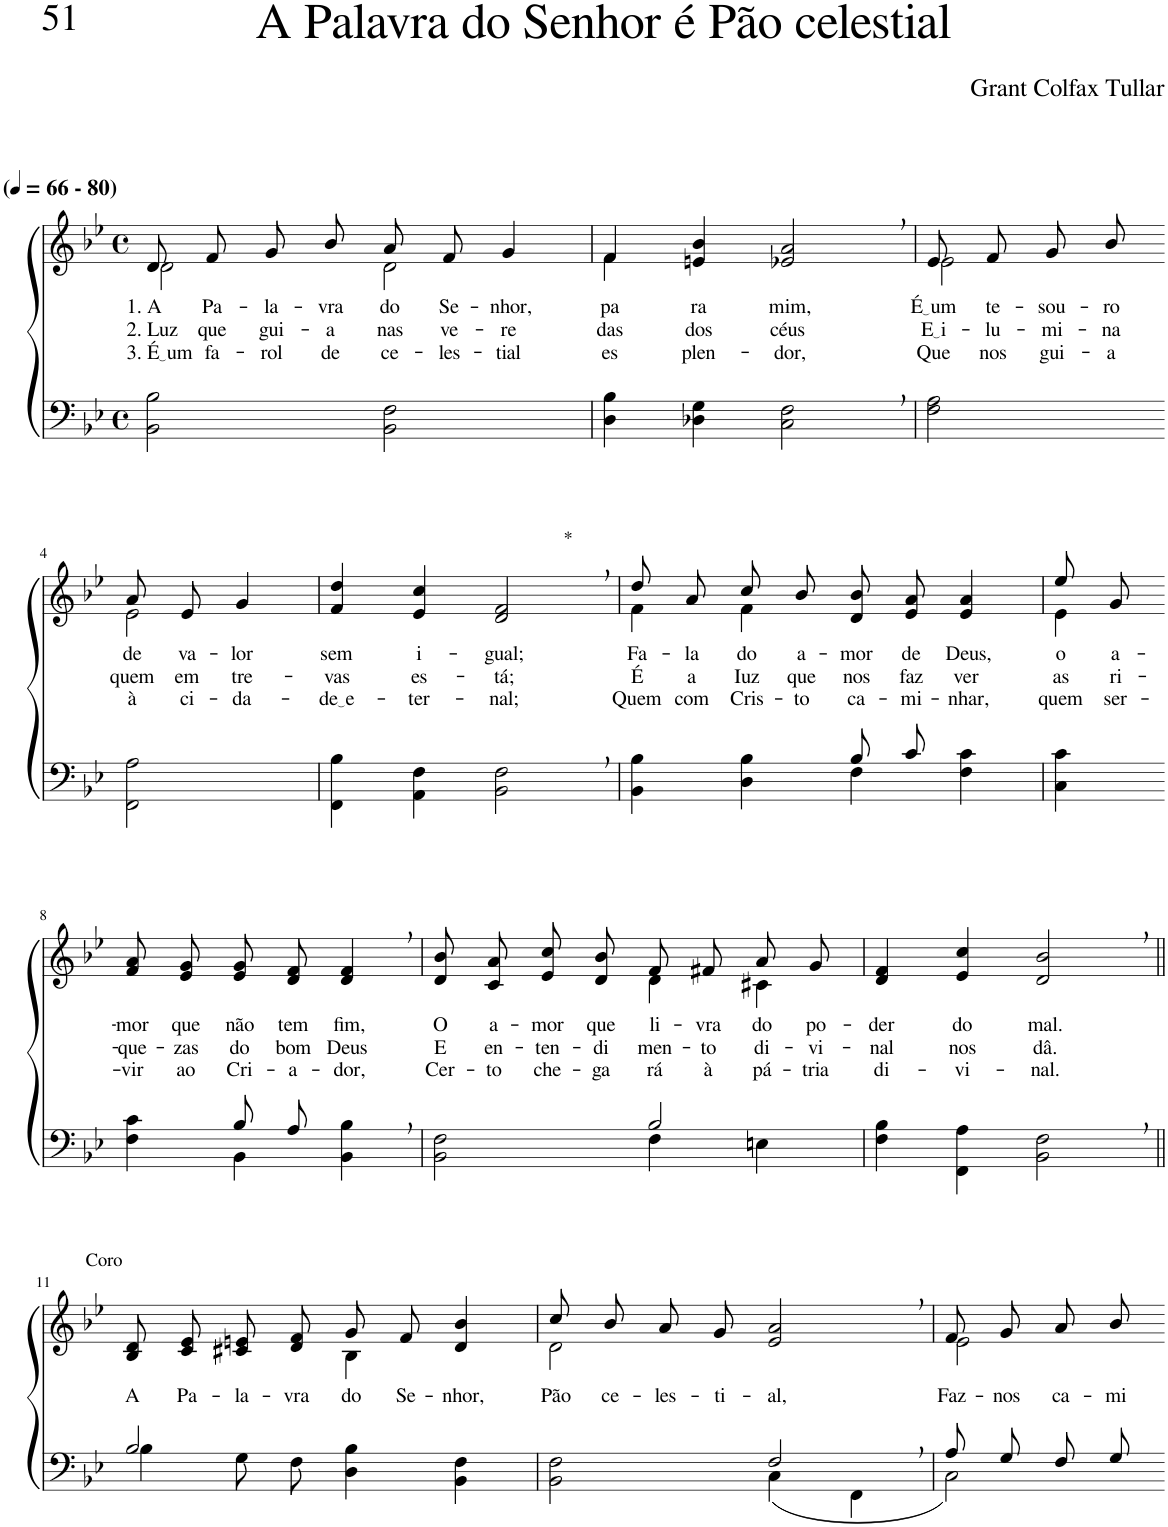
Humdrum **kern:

**kern	**kern	**text	**text	**text
*part2	*part1	*part1	*part1	*part1
*staff2	*staff1	*staff1	*staff1	*staff1
*I"Parte III e IV	*I"Parte I e II	*	*	*
*clefF4	*clefG2	*	*	*
*k[b-e-]	*k[b-e-]	*	*	*
*M4/4	*M4/4	*	*	*
*met(c)	*met(c)	*	*	*
*MM66	*MM66	*	*	*
=1	=1	=1	=1	=1
!	!LO:TX:a:B:t=(	!	!	!
!	!LO:TX:a:B:t=- 80)	!	!	!
!	!	!LO:LY:b	!	!
*	*^	*	*	*
!	!	!	!	!LO:LY:b	!LO:LY:b
2BB-\ 2B-\	8d/L	2d\	.	2. Luz	3. É um
!	!	!	!LO:LY:b	!LO:LY:b	!LO:LY:b
.	8f/J	.	Pa-	que	fa-
!	!	!	!LO:LY:b	!LO:LY:b	!LO:LY:b
.	8g/L	.	-la-	gui-	-rol
!	!	!	!LO:LY:b	!LO:LY:b	!LO:LY:b
.	8b-/J	.	-vra	-a	de
!	!	!	!LO:LY:b	!LO:LY:b	!LO:LY:b
2BB-\ 2F\	8a/L	2d\	do	nas	ce-
!	!	!	!LO:LY:b	!LO:LY:b	!LO:LY:b
.	8f/J	.	Se-	ve-	-les-
!	!	!	!LO:LY:b	!LO:LY:b	!LO:LY:b
.	4g/	.	-nhor,	-re-	-tial
=2	=2	=2	=2	=2	=2
!	!	!	!LO:LY:b	!LO:LY:b	!LO:LY:b
4D\ 4B-\	4f/	4f\	pa-	-das	es-
!	!	!	!LO:LY:b	!LO:LY:b	!LO:LY:b
4D-X\ 4G\	4en/ 4b-/	2.ryy	-ra	dos	-plen-
!	!	!	!LO:LY:b	!LO:LY:b	!LO:LY:b
2C\, 2F\,	2e-X/, 2a/,	.	mim,	céus	-dor,
=3	=3	=3	=3	=3	=3
!	!	!	!LO:LY:b	!LO:LY:b	!LO:LY:b
2F\ 2A\	8e-/L	2e-\	É um	E i	Que
!	!	!	!LO:LY:b	!LO:LY:b	!LO:LY:b
.	8f/J	.	te-	-lu-	nos
!	!	!	!LO:LY:b	!LO:LY:b	!LO:LY:b
.	8g/L	.	-sou-	-mi-	gui-
!	!	!	!LO:LY:b	!LO:LY:b	!LO:LY:b
.	8b-/J	.	-ro	-na	-a
!!LO:LB:g=z	!!
=4-	=4-	=4-	=4-	=4-	=4-
!	!	!	!LO:LY:b	!LO:LY:b	!LO:LY:b
2FF\ 2A\	8a/L	2e-\	de	quem	à
!	!	!	!LO:LY:b	!LO:LY:b	!LO:LY:b
.	8e-/J	.	va-	em	ci-
!	!	!	!LO:LY:b	!LO:LY:b	!LO:LY:b
.	4g/	.	-lor	tre-	-da-
*	*v	*v	*	*	*
=5	=5	=5	=5	=5
!	!	!LO:LY:b	!LO:LY:b	!LO:LY:b
4FF\ 4B-\	4f/ 4dd/	sem	-vas	de e
!	!	!LO:LY:b	!LO:LY:b	!LO:LY:b
4AA\ 4F\	4e-/ 4cc/	i-	es-	-ter-
!	!LO:TX:a:t=*	!	!	!
!	!	!LO:LY:b	!LO:LY:b	!LO:LY:b
2BB-\, 2F\,	2d/, 2f/,	-gual;	-tá;	-nal;
=6	=6	=6	=6	=6
*^	*^	*	*	*
!	!	!	!	!LO:LY:b	!LO:LY:b	!LO:LY:b
2ryy	4BB-\ 4B-\	8dd/L	4f\	Fa-	É	Quem
!	!	!	!	!LO:LY:b	!LO:LY:b	!LO:LY:b
.	.	8a/J	.	-la	a	com
!	!	!	!	!LO:LY:b	!LO:LY:b	!LO:LY:b
.	4D\ 4B-\	8cc/L	4f\	do	Iuz	Cris-
!	!	!	!	!LO:LY:b	!LO:LY:b	!LO:LY:b
.	.	8b-/J	.	a-	que	-to
!	!	!	!	!LO:LY:b	!LO:LY:b	!LO:LY:b
8B-/L	4F\	8d/ 8b-/L	2ryy	-mor	nos	ca-
!	!	!	!	!LO:LY:b	!LO:LY:b	!LO:LY:b
8c/J	.	8e-/ 8a/J	.	de	faz	-mi-
!	!	!	!	!LO:LY:b	!LO:LY:b	!LO:LY:b
4ryy	4F\ 4c\	4e-/ 4a/	.	Deus,	ver	-nhar,
=7	=7	=7	=7	=7	=7	=7
!	!	!	!	!LO:LY:b	!LO:LY:b	!LO:LY:b
*v	*v	*	*	*	*	*
4C\ 4c\	8ee-/L	4e-\	o	as	quem
!	!	!	!LO:LY:b	!LO:LY:b	!LO:LY:b
.	8g/J	.	a-	ri-	ser-
*	*v	*v	*	*	*
!!LO:LB:g=z
=8-	=8-	=8-	=8-	=8-
*^	*	*	*	*
!	!	!	!LO:LY:b	!LO:LY:b	!LO:LY:b
4ryy	4F\ 4c\	8f/ 8a/L	-mor	-que-	-vir
!	!	!	!LO:LY:b	!LO:LY:b	!LO:LY:b
.	.	8e-/ 8g/J	que	-zas	ao
!	!	!	!LO:LY:b	!LO:LY:b	!LO:LY:b
8B-/L	4BB-\	8e-/ 8g/L	não	do	Cri-
!	!	!	!LO:LY:b	!LO:LY:b	!LO:LY:b
8A/J	.	8d/ 8f/J	tem	bom	-a-
!	!	!	!LO:LY:b	!LO:LY:b	!LO:LY:b
4ryy	4BB-\ 4B-\	4d/, 4f/,	fim,	Deus	-dor,
=9	=9	=9	=9	=9	=9
!	!	!	!LO:LY:b	!LO:LY:b	!LO:LY:b
*	*	*^	*	*	*
2ryy	2BB-\ 2F\	8d/ 8b-/L	2ryy	O	E	Cer-
!	!	!	!	!LO:LY:b	!LO:LY:b	!LO:LY:b
.	.	8c/ 8a/J	.	a-	en-	-to
!	!	!	!	!LO:LY:b	!LO:LY:b	!LO:LY:b
.	.	8e-/ 8cc/L	.	-mor	-ten-	che-
!	!	!	!	!LO:LY:b	!LO:LY:b	!LO:LY:b
.	.	8d/ 8b-/J	.	que	-di-	-ga-
!	!	!	!	!LO:LY:b	!LO:LY:b	!LO:LY:b
2B-/	4F\	8f/L	4d\	li-	-men-	-rá
!	!	!	!	!LO:LY:b	!LO:LY:b	!LO:LY:b
.	.	8f#X/J	.	-vra	-to	à
!	!	!	!	!LO:LY:b	!LO:LY:b	!LO:LY:b
.	4En\	8a/L	4c#X\	do	di-	pá-
!	!	!	!	!LO:LY:b	!LO:LY:b	!LO:LY:b
.	.	8g/J	.	po-	-vi-	-tria
*v	*v	*	*	*	*	*
*	*v	*v	*	*	*
=10	=10	=10	=10	=10
!	!	!LO:LY:b	!LO:LY:b	!LO:LY:b
4F\ 4B-\	4d/ 4f/	-der	-nal	di-
!	!	!LO:LY:b	!LO:LY:b	!LO:LY:b
4FF\ 4A\	4e-/ 4cc/	do	nos	-vi-
!	!	!LO:LY:b	!LO:LY:b	!LO:LY:b
2BB-\, 2F\,	2d/, 2b-/,	mal.	dâ.	-nal.
!!LO:LB:g=z
=11||	=11||	=11||	=11||	=11||
*^	*	*	*	*
!	!	!LO:TX:a:t=Coro	!	!	!
!	!	!	!LO:LY:b	!	!
*	*	*^	*	*	*
2B-/	4B-\	8B-/ 8d/L	2ryy	A	.	.
!	!	!	!	!LO:LY:b	!	!
.	.	8c/ 8e-/J	.	Pa-	.	.
!	!	!	!	!LO:LY:b	!	!
.	8G\L	8c#X/ 8en/L	.	-la-	.	.
!	!	!	!	!LO:LY:b	!	!
.	8F\J	8d/ 8f/J	.	-vra	.	.
!	!	!	!	!LO:LY:b	!	!
2ryy	4D\ 4B-\	8g/L	4B-\	do	.	.
!	!	!	!	!LO:LY:b	!	!
.	.	8f/J	.	Se-	.	.
!	!	!	!	!LO:LY:b	!	!
.	4BB-\ 4F\	4d/ 4b-/	4ryy	-nhor,	.	.
=12	=12	=12	=12	=12	=12	=12
!	!	!	!	!LO:LY:b	!	!
2ryy	2BB-\ 2F\	8cc/L	2d\	Pão	.	.
!	!	!	!	!LO:LY:b	!	!
.	.	8b-/J	.	ce-	.	.
!	!	!	!	!LO:LY:b	!	!
.	.	8a/L	.	-les-	.	.
!	!	!	!	!LO:LY:b	!	!
.	.	8g/J	.	-ti-	.	.
!	!	!	!	!LO:LY:b	!	!
2F,/	(4C\	2e-/, 2a/,	2ryy	-al,	.	.
.	4FF\	.	.	.	.	.
=13	=13	=13	=13	=13	=13	=13
!	!	!	!	!LO:LY:b	!	!
8A/L	2C\)	8f/L	2e-\	Faz-	.	.
!	!	!	!	!LO:LY:b	!	!
8G/J	.	8g/J	.	-nos	.	.
!	!	!	!	!LO:LY:b	!	!
8F/L	.	8a/L	.	ca-	.	.
!	!	!	!	!LO:LY:b	!	!
8G/J	.	8b-/J	.	-mi-	.	.
*v	*v	*	*	*	*	*
*	*v	*v	*	*	*
=-	=-	=-	=-	=-
*-	*-	*-	*-	*-
